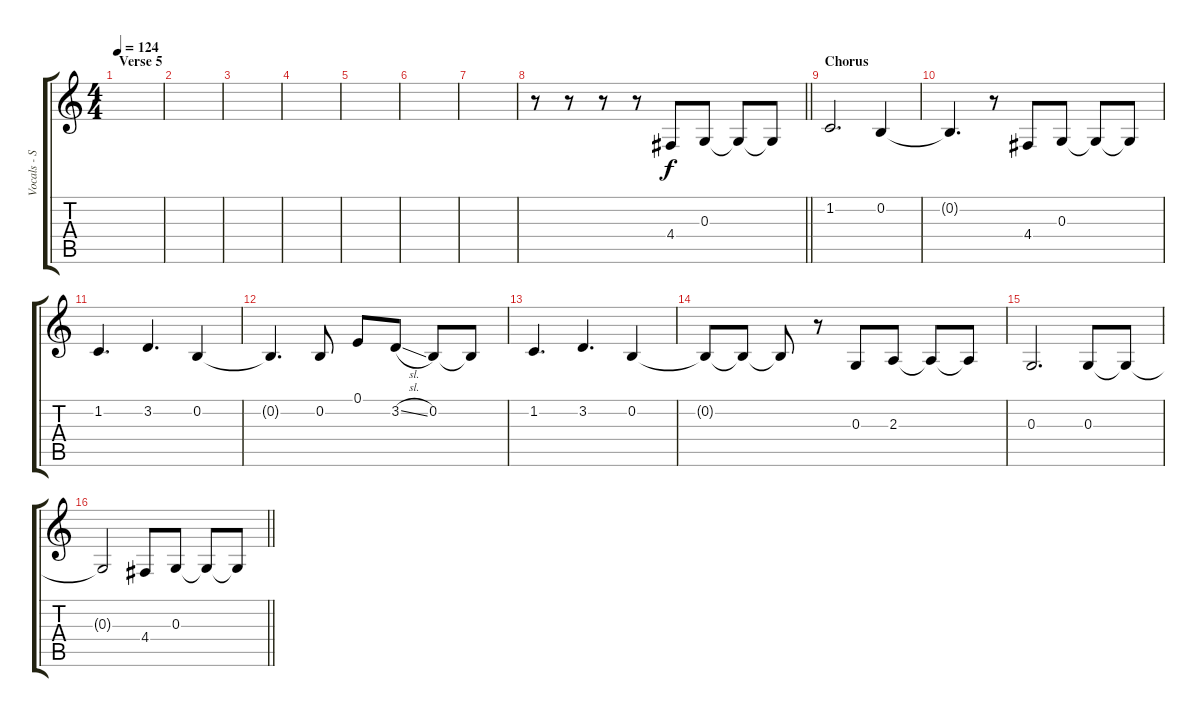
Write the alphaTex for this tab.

\track ("Vocals - Shaun Morgan" "Vocals - S") {instrument oboe}
\staff {score tabs}
\tuning (E4 B3 G3 D3 A2 E2) {hide}
\ts (4 4)
\section ("" "Verse 5")
\tempo 124
\clef g2
\ks c
|
|
|
|
|
|
|
\barLineRight lightlight
r.8 r.8 r.8 r.8 4.4.8 0.3.8 0.3{t}.8 0.3{t}.8 |
\section ("" "Chorus")
1.2.2{d} 0.2.4 |
0.2{t}.4{d} r.8 4.4.8 0.3.8 0.3{t}.8 0.3{t}.8 |
1.2.4{d} 3.2.4{d} 0.2.4 |
0.2{t}.4{d} 0.2.8 0.1.8 3.2{sl}.8 0.2.8 0.2{t}.8 |
1.2.4{d} 3.2.4{d} 0.2.4 |
0.2{t}.8 0.2{t}.8 0.2{t}.8 r.8 0.3.8 2.3.8 2.3{t}.8 2.3{t}.8 |
0.3.2{d} 0.3.8 0.3{t}.8 |
\barLineRight lightlight
0.3{t}.2 4.4.8 0.3.8 0.3{t}.8 0.3{t}.8
